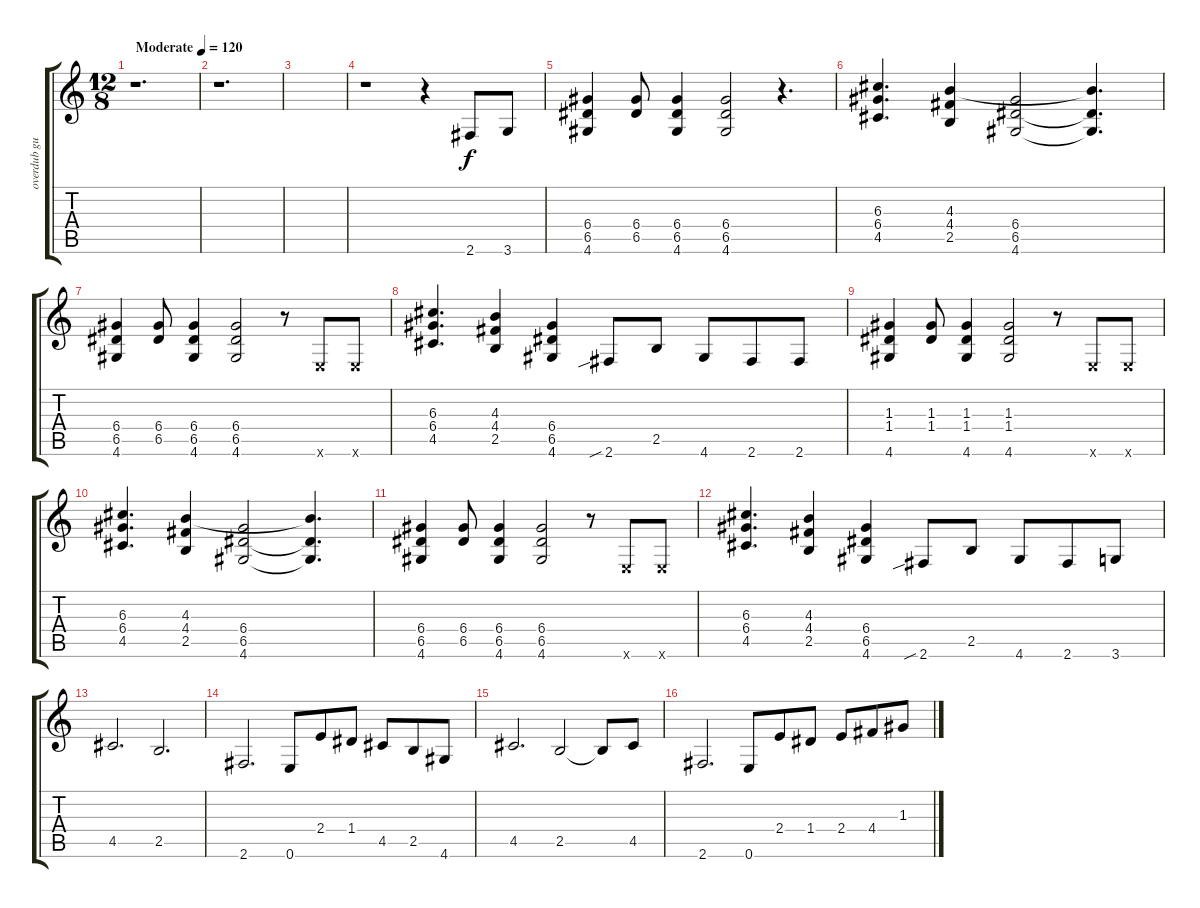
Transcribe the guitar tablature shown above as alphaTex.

\track ("overdub guitar" "overdub gu") {instrument distortionguitar}
\staff {score tabs}
\tuning (E4 B3 G3 D3 A2 E2) {hide}
\ts (12 8)
\tempo (120 "Moderate")
\clef g2
\ks c
r.1{d dy f instrument distortionguitar} |
r.1{d} |
|
r.1 r.4 2.6.8 3.6.8 |
(6.4 6.5 4.6).4 (6.4 6.5).8 (6.4 6.5 4.6).4 (6.4 6.5 4.6).2 r.4{d} |
(6.3 6.4 4.5).4{d} (4.3 4.4 2.5).4 (6.4 6.5 4.6).2 (4.3{t} 6.5{t} 4.6{t}).4{d} |
(6.4 6.5 4.6).4 (6.4 6.5).8 (6.4 6.5 4.6).4 (6.4 6.5 4.6).2 r.8 0.6{x}.8 0.6{x}.8 |
(6.3 6.4 4.5).4{d} (4.3 4.4 2.5).4 (6.4 6.5 4.6).4 2.6{sib}.8 2.5.8 4.6.8 2.6.8 2.6.8 |
(1.3 1.4 4.6).4 (1.3 1.4).8 (1.3 1.4 4.6).4 (1.3 1.4 4.6).2 r.8 0.6{x}.8 0.6{x}.8 |
(6.3 6.4 4.5).4{d} (4.3 4.4 2.5).4 (6.4 6.5 4.6).2 (4.3{t} 6.5{t} 4.6{t}).4{d} |
(6.4 6.5 4.6).4 (6.4 6.5).8 (6.4 6.5 4.6).4 (6.4 6.5 4.6).2 r.8 0.6{x}.8 0.6{x}.8 |
(6.3 6.4 4.5).4{d} (4.3 4.4 2.5).4 (6.4 6.5 4.6).4 2.6{sib}.8 2.5.8 4.6.8 2.6.8 3.6.8 |
4.5.2{d} 2.5.2{d} |
2.6.2{d} 0.6.8 2.4.8 1.4.8 4.5.8 2.5.8 4.6.8 |
4.5.2{d} 2.5.2 2.5{t}.8 4.5.8 |
2.6.2{d} 0.6.8 2.4.8 1.4.8 2.4.8 4.4.8 1.3.8
